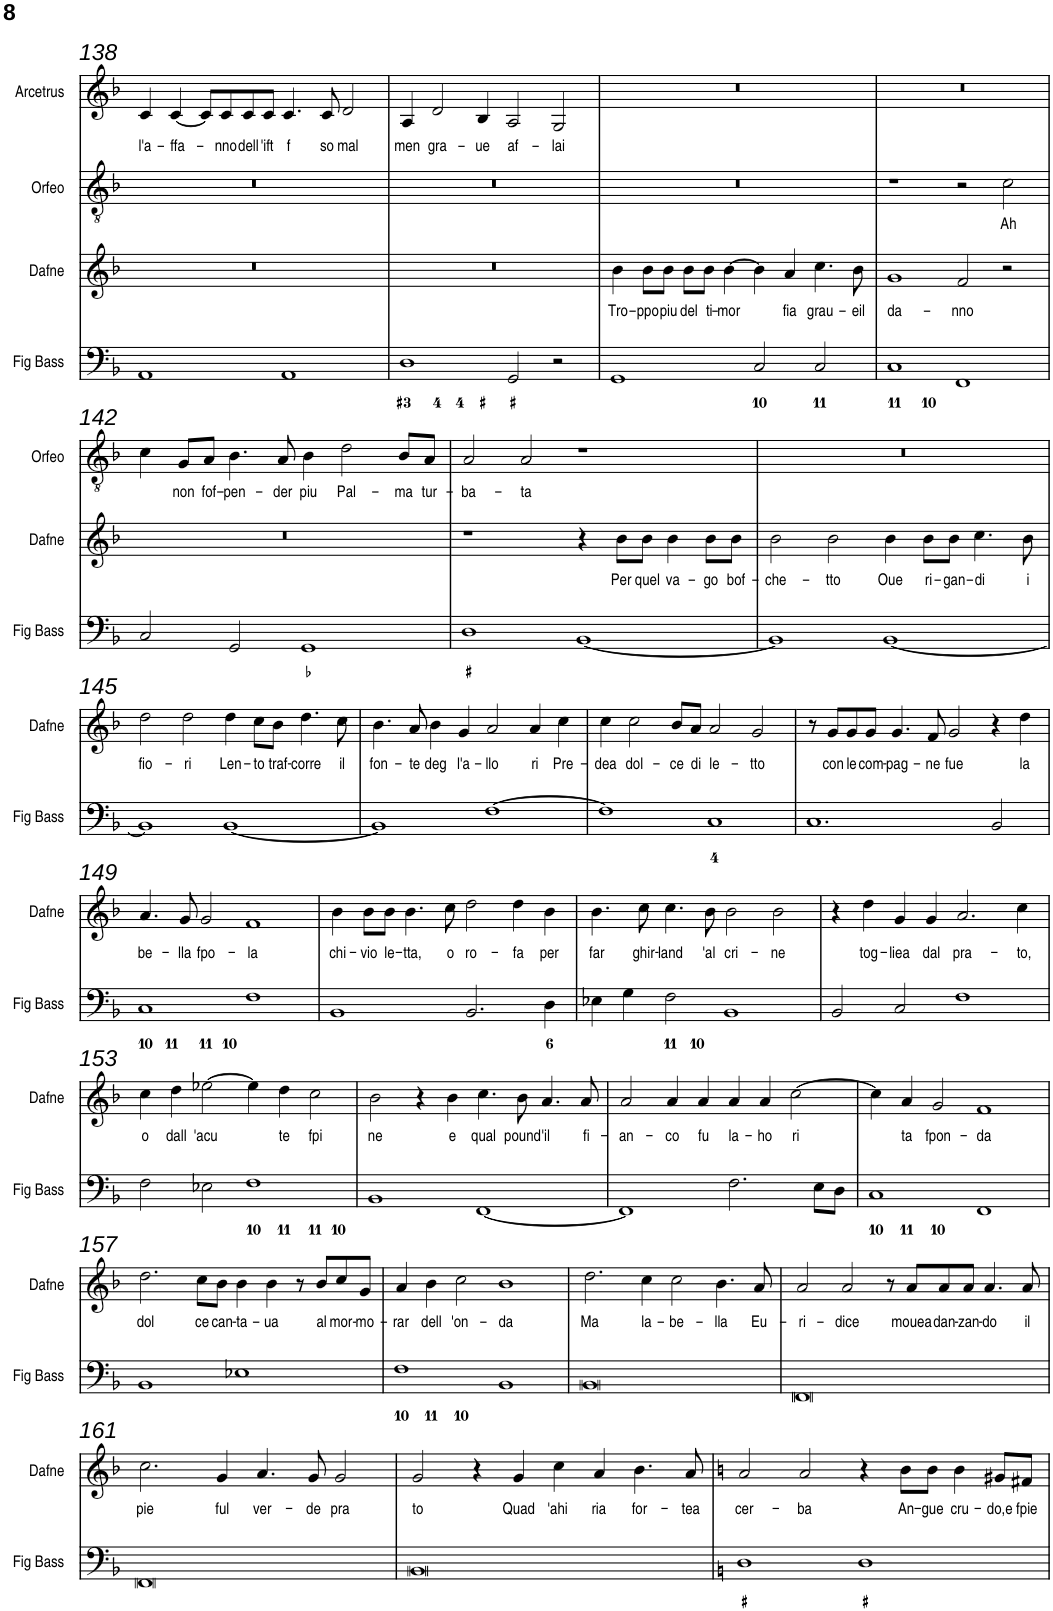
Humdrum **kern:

**kern	**kern	**text	**kern	**text	**kern	**text
*part4	*part3	*part3	*part2	*part2	*part1	*part1
*staff4	*staff3	*staff3	*staff2	*staff2	*staff1	*staff1
*I"Fig Bass	*I"Dafne	*	*I"Orfeo	*	*I"Arcetrus	*
*I'Fig Bass	*I'Dafne	*	*I'Orfeo	*	*I'Arcetrus	*
!!LO:PB:g=z
*clefF4	*clefG2	*	*clefGv2	*	*clefG2	*
*k[b-]	*k[b-]	*	*k[b-]	*	*k[b-]	*
*M4/2	*M4/2	*	*M4/2	*	*M4/2	*
=138	=138	=138	=138	=138	=138	=138
!	!	!	!	!	!	!LO:LY:b
1AA	0r	.	0r	.	4c/	l'a-
!	!	!	!	!	!	!LO:LY:b
.	.	.	.	.	[4c/	-ffa-
.	.	.	.	.	8c/L]	.
!	!	!	!	!	!	!LO:LY:b
.	.	.	.	.	8c/	-nno
!	!	!	!	!	!	!LO:LY:b
.	.	.	.	.	8c/	dell
!	!	!	!	!	!	!LO:LY:b
.	.	.	.	.	8c/J	'ift
!	!	!	!	!	!	!LO:LY:b
1AA	.	.	.	.	4.c/	f
!	!	!	!	!	!	!LO:LY:b
.	.	.	.	.	8c/	so
!	!	!	!	!	!	!LO:LY:b
.	.	.	.	.	2d/	mal
=139	=139	=139	=139	=139	=139	=139
!	!	!	!	!	!	!LO:LY:b
1D	0r	.	0r	.	4A/	men
!	!	!	!	!	!	!LO:LY:b
.	.	.	.	.	2d/	gra-
!	!	!	!	!	!	!LO:LY:b
.	.	.	.	.	4B-/	-ue
!	!	!	!	!	!	!LO:LY:b
2GG/	.	.	.	.	2A/	af-
!	!	!	!	!	!	!LO:LY:b
2r	.	.	.	.	2G/	-lai
=140	=140	=140	=140	=140	=140	=140
!	!	!LO:LY:b	!	!	!	!
1GG	4b-\	Tro-	0r	.	0r	.
!	!	!LO:LY:b	!	!	!	!
.	8b-\L	-ppo	.	.	.	.
!	!	!LO:LY:b	!	!	!	!
.	8b-\J	piu	.	.	.	.
!	!	!LO:LY:b	!	!	!	!
.	8b-\L	del	.	.	.	.
!	!	!LO:LY:b	!	!	!	!
.	8b-\J	ti-	.	.	.	.
!	!	!LO:LY:b	!	!	!	!
.	[4b-\	-mor	.	.	.	.
2C/	4b-\]	.	.	.	.	.
!	!	!LO:LY:b	!	!	!	!
.	4a/	fia	.	.	.	.
!	!	!LO:LY:b	!	!	!	!
2C/	4.cc\	grau-	.	.	.	.
!	!	!LO:LY:b	!	!	!	!
.	8b-\	-eil	.	.	.	.
=141	=141	=141	=141	=141	=141	=141
!	!	!LO:LY:b	!	!	!	!
1C	1g	da-	1r	.	0r	.
!	!	!LO:LY:b	!	!	!	!
1FF	2f/	-nno	2r	.	.	.
!	!	!	!	!LO:LY:b	!	!
.	2r	.	2c\	Ah	.	.
!!LO:LB:g=z
=142	=142	=142	=142	=142	=142	=142
2C/	0r	.	4c\	.	0r	.
!	!	!	!	!LO:LY:b	!	!
.	.	.	8G/L	non	.	.
!	!	!	!	!LO:LY:b	!	!
.	.	.	8A/J	fof-	.	.
!	!	!	!	!LO:LY:b	!	!
2GG/	.	.	4.B-\	-pen-	.	.
!	!	!	!	!LO:LY:b	!	!
.	.	.	8A/	-der	.	.
!	!	!	!	!LO:LY:b	!	!
1GG	.	.	4B-\	piu	.	.
!	!	!	!	!LO:LY:b	!	!
.	.	.	2d\	Pal-	.	.
!	!	!	!	!LO:LY:b	!	!
.	.	.	8B-/L	-ma	.	.
!	!	!	!	!LO:LY:b	!	!
.	.	.	8A/J	tur-	.	.
=143	=143	=143	=143	=143	=143	=143
!	!	!	!	!LO:LY:b	!	!
1D	1r	.	2A/	-ba-	0r	.
!	!	!	!	!LO:LY:b	!	!
.	.	.	2A/	-ta	.	.
[1BB-	4r	.	1r	.	.	.
!	!	!LO:LY:b	!	!	!	!
.	8b-\L	Per	.	.	.	.
!	!	!LO:LY:b	!	!	!	!
.	8b-\J	quel	.	.	.	.
!	!	!LO:LY:b	!	!	!	!
.	4b-\	va-	.	.	.	.
!	!	!LO:LY:b	!	!	!	!
.	8b-\L	-go	.	.	.	.
!	!	!LO:LY:b	!	!	!	!
.	8b-\J	bof-	.	.	.	.
=144	=144	=144	=144	=144	=144	=144
!	!	!LO:LY:b	!	!	!	!
1BB-]	2b-\	-che-	0r	.	0r	.
!	!	!LO:LY:b	!	!	!	!
.	2b-\	-tto	.	.	.	.
!	!	!LO:LY:b	!	!	!	!
[1BB-	4b-\	Oue	.	.	.	.
!	!	!LO:LY:b	!	!	!	!
.	8b-\L	ri-	.	.	.	.
!	!	!LO:LY:b	!	!	!	!
.	8b-\J	-gan-	.	.	.	.
!	!	!LO:LY:b	!	!	!	!
.	4.cc\	-di	.	.	.	.
!	!	!LO:LY:b	!	!	!	!
.	8b-\	i	.	.	.	.
!!LO:LB:g=z
=145	=145	=145	=145	=145	=145	=145
!	!	!LO:LY:b	!	!	!	!
1BB-]	2dd\	fio-	0r	.	0r	.
!	!	!LO:LY:b	!	!	!	!
.	2dd\	-ri	.	.	.	.
!	!	!LO:LY:b	!	!	!	!
[1BB-	4dd\	Len-	.	.	.	.
!	!	!LO:LY:b	!	!	!	!
.	8cc\L	-to	.	.	.	.
!	!	!LO:LY:b	!	!	!	!
.	8b-\J	traf-	.	.	.	.
!	!	!LO:LY:b	!	!	!	!
.	4.dd\	-corre	.	.	.	.
!	!	!LO:LY:b	!	!	!	!
.	8cc\	il	.	.	.	.
=146	=146	=146	=146	=146	=146	=146
!	!	!LO:LY:b	!	!	!	!
1BB-]	4.b-\	fon-	0r	.	0r	.
!	!	!LO:LY:b	!	!	!	!
.	8a/	-te	.	.	.	.
!	!	!LO:LY:b	!	!	!	!
.	4b-\	deg	.	.	.	.
!	!	!LO:LY:b	!	!	!	!
.	4g/	l'a-	.	.	.	.
!	!	!LO:LY:b	!	!	!	!
[1F	2a/	-llo	.	.	.	.
!	!	!LO:LY:b	!	!	!	!
.	4a/	ri	.	.	.	.
!	!	!LO:LY:b	!	!	!	!
.	4cc\	Pre-	.	.	.	.
=147	=147	=147	=147	=147	=147	=147
!	!	!LO:LY:b	!	!	!	!
1F]	4cc\	-dea	0r	.	0r	.
!	!	!LO:LY:b	!	!	!	!
.	2cc\	dol-	.	.	.	.
!	!	!LO:LY:b	!	!	!	!
.	8b-/L	-ce	.	.	.	.
!	!	!LO:LY:b	!	!	!	!
.	8a/J	di	.	.	.	.
!	!	!LO:LY:b	!	!	!	!
1C	2a/	le-	.	.	.	.
!	!	!LO:LY:b	!	!	!	!
.	2g/	-tto	.	.	.	.
=148	=148	=148	=148	=148	=148	=148
1.C	8r	.	0r	.	0r	.
!	!	!LO:LY:b	!	!	!	!
.	8g/L	con	.	.	.	.
!	!	!LO:LY:b	!	!	!	!
.	8g/	le	.	.	.	.
!	!	!LO:LY:b	!	!	!	!
.	8g/J	com-	.	.	.	.
!	!	!LO:LY:b	!	!	!	!
.	4.g/	-pag-	.	.	.	.
!	!	!LO:LY:b	!	!	!	!
.	8f/	-ne	.	.	.	.
!	!	!LO:LY:b	!	!	!	!
.	2g/	fue	.	.	.	.
2BB-/	4r	.	.	.	.	.
!	!	!LO:LY:b	!	!	!	!
.	4dd\	la	.	.	.	.
!!LO:LB:g=z
=149	=149	=149	=149	=149	=149	=149
!	!	!LO:LY:b	!	!	!	!
1C	4.a/	be-	0r	.	0r	.
!	!	!LO:LY:b	!	!	!	!
.	8g/	-lla	.	.	.	.
!	!	!LO:LY:b	!	!	!	!
.	2g/	fpo-	.	.	.	.
!	!	!LO:LY:b	!	!	!	!
1F	1f	-la	.	.	.	.
=150	=150	=150	=150	=150	=150	=150
!	!	!LO:LY:b	!	!	!	!
1BB-	4b-\	chi-	0r	.	0r	.
!	!	!LO:LY:b	!	!	!	!
.	8b-\L	-vio	.	.	.	.
!	!	!LO:LY:b	!	!	!	!
.	8b-\J	le-	.	.	.	.
!	!	!LO:LY:b	!	!	!	!
.	4.b-\	-tta,	.	.	.	.
!	!	!LO:LY:b	!	!	!	!
.	8cc\	o	.	.	.	.
!	!	!LO:LY:b	!	!	!	!
2.BB-/	2dd\	ro-	.	.	.	.
!	!	!LO:LY:b	!	!	!	!
.	4dd\	-fa	.	.	.	.
!	!	!LO:LY:b	!	!	!	!
4D\	4b-\	per	.	.	.	.
=151	=151	=151	=151	=151	=151	=151
!	!	!LO:LY:b	!	!	!	!
4E-X\	4.b-\	far	0r	.	0r	.
4G\	.	.	.	.	.	.
!	!	!LO:LY:b	!	!	!	!
.	8cc\	ghir-	.	.	.	.
!	!	!LO:LY:b	!	!	!	!
2F\	4.cc\	-land	.	.	.	.
!	!	!LO:LY:b	!	!	!	!
.	8b-\	'al	.	.	.	.
!	!	!LO:LY:b	!	!	!	!
1BB-	2b-\	cri-	.	.	.	.
!	!	!LO:LY:b	!	!	!	!
.	2b-\	-ne	.	.	.	.
=152	=152	=152	=152	=152	=152	=152
2BB-/	4r	.	0r	.	0r	.
!	!	!LO:LY:b	!	!	!	!
.	4dd\	tog-	.	.	.	.
!	!	!LO:LY:b	!	!	!	!
2C/	4g/	-liea	.	.	.	.
!	!	!LO:LY:b	!	!	!	!
.	4g/	dal	.	.	.	.
!	!	!LO:LY:b	!	!	!	!
1F	2.a/	pra-	.	.	.	.
!	!	!LO:LY:b	!	!	!	!
.	4cc\	-to,	.	.	.	.
!!LO:LB:g=z
=153	=153	=153	=153	=153	=153	=153
!	!	!LO:LY:b	!	!	!	!
2F\	4cc\	o	0r	.	0r	.
!	!	!LO:LY:b	!	!	!	!
.	4dd\	dall	.	.	.	.
!	!	!LO:LY:b	!	!	!	!
2E-X\	[2ee-X\	'acu	.	.	.	.
1F	4ee-\]	.	.	.	.	.
!	!	!LO:LY:b	!	!	!	!
.	4dd\	te	.	.	.	.
!	!	!LO:LY:b	!	!	!	!
.	2cc\	fpi	.	.	.	.
=154	=154	=154	=154	=154	=154	=154
!	!	!LO:LY:b	!	!	!	!
1BB-	2b-\	ne	0r	.	0r	.
.	4r	.	.	.	.	.
!	!	!LO:LY:b	!	!	!	!
.	4b-\	e	.	.	.	.
!	!	!LO:LY:b	!	!	!	!
[1FF	4.cc\	qual	.	.	.	.
!	!	!LO:LY:b	!	!	!	!
.	8b-\	pound	.	.	.	.
!	!	!LO:LY:b	!	!	!	!
.	4.a/	'il	.	.	.	.
!	!	!LO:LY:b	!	!	!	!
.	8a/	fi-	.	.	.	.
=155	=155	=155	=155	=155	=155	=155
!	!	!LO:LY:b	!	!	!	!
1FF]	2a/	-an-	0r	.	0r	.
!	!	!LO:LY:b	!	!	!	!
.	4a/	-co	.	.	.	.
!	!	!LO:LY:b	!	!	!	!
.	4a/	fu	.	.	.	.
!	!	!LO:LY:b	!	!	!	!
2.F\	4a/	la-	.	.	.	.
!	!	!LO:LY:b	!	!	!	!
.	4a/	-ho	.	.	.	.
!	!	!LO:LY:b	!	!	!	!
.	[2cc\	ri	.	.	.	.
8E\L	.	.	.	.	.	.
8D\J	.	.	.	.	.	.
=156	=156	=156	=156	=156	=156	=156
1C	4cc\]	.	0r	.	0r	.
!	!	!LO:LY:b	!	!	!	!
.	4a/	ta	.	.	.	.
!	!	!LO:LY:b	!	!	!	!
.	2g/	fpon-	.	.	.	.
!	!	!LO:LY:b	!	!	!	!
1FF	1f	-da	.	.	.	.
!!LO:LB:g=z
=157	=157	=157	=157	=157	=157	=157
!	!	!LO:LY:b	!	!	!	!
1BB-	2.dd\	dol	0r	.	0r	.
!	!	!LO:LY:b	!	!	!	!
.	8cc\L	ce	.	.	.	.
!	!	!LO:LY:b	!	!	!	!
.	8b-\J	can-	.	.	.	.
!	!	!LO:LY:b	!	!	!	!
1E-X	4b-\	-ta-	.	.	.	.
!	!	!LO:LY:b	!	!	!	!
.	4b-\	-ua	.	.	.	.
.	8r	.	.	.	.	.
!	!	!LO:LY:b	!	!	!	!
.	8b-/L	al	.	.	.	.
!	!	!LO:LY:b	!	!	!	!
.	8cc/	mor-	.	.	.	.
!	!	!LO:LY:b	!	!	!	!
.	8g/J	-mo-	.	.	.	.
=158	=158	=158	=158	=158	=158	=158
!	!	!LO:LY:b	!	!	!	!
1F	4a/	-rar	0r	.	0r	.
!	!	!LO:LY:b	!	!	!	!
.	4b-\	dell	.	.	.	.
!	!	!LO:LY:b	!	!	!	!
.	2cc\	'on-	.	.	.	.
!	!	!LO:LY:b	!	!	!	!
1BB-	1b-	-da	.	.	.	.
=159	=159	=159	=159	=159	=159	=159
!	!	!LO:LY:b	!	!	!	!
0BB-	2.dd\	Ma	0r	.	0r	.
!	!	!LO:LY:b	!	!	!	!
.	4cc\	la-	.	.	.	.
!	!	!LO:LY:b	!	!	!	!
.	2cc\	-be-	.	.	.	.
!	!	!LO:LY:b	!	!	!	!
.	4.b-\	-lla	.	.	.	.
!	!	!LO:LY:b	!	!	!	!
.	8a/	Eu-	.	.	.	.
=160	=160	=160	=160	=160	=160	=160
!	!	!LO:LY:b	!	!	!	!
0FF	2a/	-ri-	0r	.	0r	.
!	!	!LO:LY:b	!	!	!	!
.	2a/	-dice	.	.	.	.
.	8r	.	.	.	.	.
!	!	!LO:LY:b	!	!	!	!
.	8a/L	mouea	.	.	.	.
!	!	!LO:LY:b	!	!	!	!
.	8a/	dan-	.	.	.	.
!	!	!LO:LY:b	!	!	!	!
.	8a/J	-zan-	.	.	.	.
!	!	!LO:LY:b	!	!	!	!
.	4.a/	-do	.	.	.	.
!	!	!LO:LY:b	!	!	!	!
.	8a/	il	.	.	.	.
!!LO:LB:g=z
=161	=161	=161	=161	=161	=161	=161
!	!	!LO:LY:b	!	!	!	!
0FF	2.cc\	pie	0r	.	0r	.
!	!	!LO:LY:b	!	!	!	!
.	4g/	ful	.	.	.	.
!	!	!LO:LY:b	!	!	!	!
.	4.a/	ver-	.	.	.	.
!	!	!LO:LY:b	!	!	!	!
.	8g/	-de	.	.	.	.
!	!	!LO:LY:b	!	!	!	!
.	2g/	pra	.	.	.	.
=162	=162	=162	=162	=162	=162	=162
!	!	!LO:LY:b	!	!	!	!
0BB-	2g/	to	0r	.	0r	.
.	4r	.	.	.	.	.
!	!	!LO:LY:b	!	!	!	!
.	4g/	Quad	.	.	.	.
!	!	!LO:LY:b	!	!	!	!
.	4cc\	'ahi	.	.	.	.
!	!	!LO:LY:b	!	!	!	!
.	4a/	ria	.	.	.	.
!	!	!LO:LY:b	!	!	!	!
.	4.b-\	for-	.	.	.	.
!	!	!LO:LY:b	!	!	!	!
.	8a/	-tea	.	.	.	.
=163	=163	=163	=163	=163	=163	=163
*k[]	*k[]	*	*k[]	*	*k[]	*
!	!	!LO:LY:b	!	!	!	!
1D	2a/	cer-	0r	.	0r	.
!	!	!LO:LY:b	!	!	!	!
.	2a/	-ba	.	.	.	.
1D	4r	.	.	.	.	.
!	!	!LO:LY:b	!	!	!	!
.	8b\L	An-	.	.	.	.
!	!	!LO:LY:b	!	!	!	!
.	8b\J	-gue	.	.	.	.
!	!	!LO:LY:b	!	!	!	!
.	4b\	cru-	.	.	.	.
!	!	!LO:LY:b	!	!	!	!
.	8g#X/L	-do,e	.	.	.	.
!	!	!LO:LY:b	!	!	!	!
.	8f#X/J	fpie	.	.	.	.
=	=	=	=	=	=	=
*-	*-	*-	*-	*-	*-	*-
